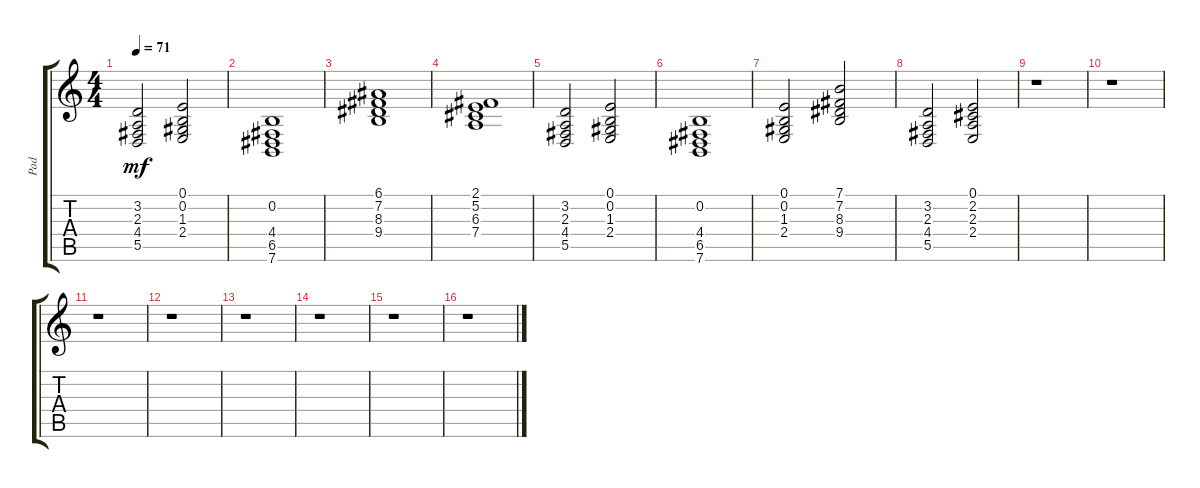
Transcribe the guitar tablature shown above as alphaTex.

\track ("Pad" "Pad") {instrument pad2warm}
\staff {score tabs}
\tuning (E4 B3 G3 D3 A2 E2) {hide}
\ts (4 4)
\tempo 71
\clef g2
\ks c
(3.2 2.3 4.4 5.5).2{dy mf} (0.1 0.2 1.3 2.4).2 |
(0.2 4.4 6.5 7.6).1 |
(6.1 7.2 8.3 9.4).1 |
(2.1 5.2 6.3 7.4).1 |
(3.2 2.3 4.4 5.5).2 (0.1 0.2 1.3 2.4).2 |
(0.2 4.4 6.5 7.6).1 |
(0.1 0.2 1.3 2.4).2 (7.1 7.2 8.3 9.4).2 |
(3.2 2.3 4.4 5.5).2 (0.1 2.2 2.3 2.4).2 |
r.1 |
r.1 |
r.1 |
r.1 |
r.1 |
r.1 |
r.1 |
r.1
